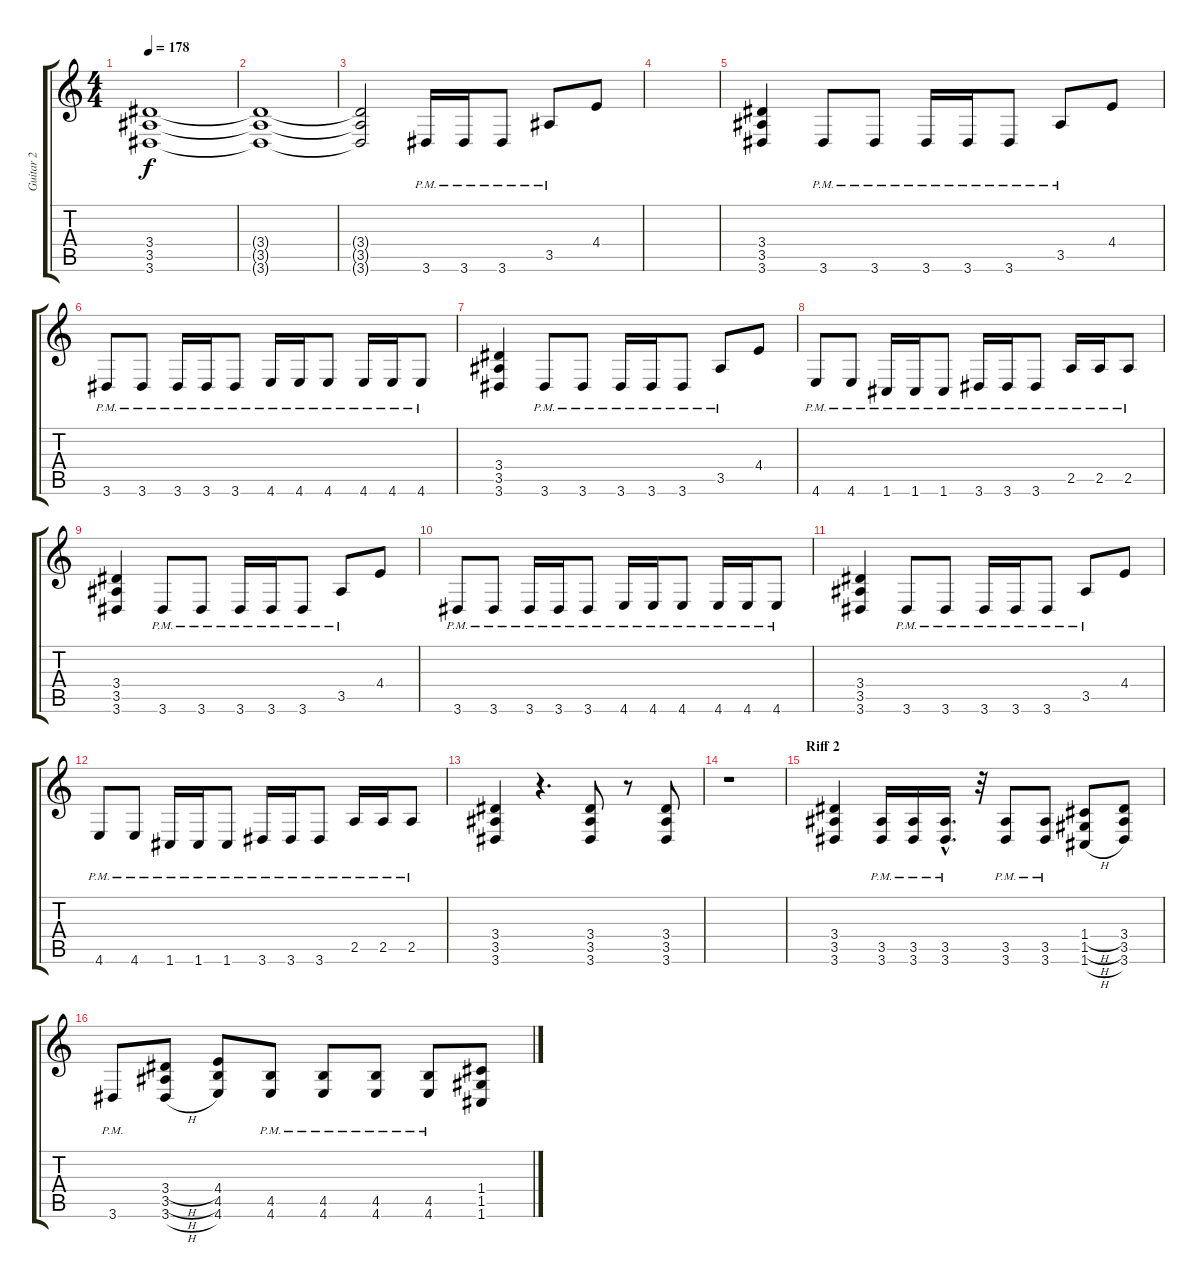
\track ("Guitar 2" "Guitar 2") {instrument overdrivenguitar}
\staff {score tabs}
\tuning (D4 A3 F3 C3 G2 C2) {hide}
\ts (4 4)
\tempo 178
\clef g2
\ks c
(3.4 3.5 3.6).1{dy f} |
(3.4{t} 3.5{t} 3.6{t}).1 |
(3.4{t} 3.5{t} 3.6{t}).2 3.6{pm}.16 3.6{pm}.16 3.6{pm}.8 3.5{pm}.8 4.4.8 |
|
(3.4 3.5 3.6).4 3.6{pm}.8 3.6{pm}.8 3.6{pm}.16 3.6{pm}.16 3.6{pm}.8 3.5{pm}.8 4.4.8 |
3.6{pm}.8 3.6{pm}.8 3.6{pm}.16 3.6{pm}.16 3.6{pm}.8 4.6{pm}.16 4.6{pm}.16 4.6{pm}.8 4.6{pm}.16 4.6{pm}.16 4.6{pm}.8 |
(3.4 3.5 3.6).4 3.6{pm}.8 3.6{pm}.8 3.6{pm}.16 3.6{pm}.16 3.6{pm}.8 3.5{pm}.8 4.4.8 |
4.6{pm}.8 4.6{pm}.8 1.6{pm}.16 1.6{pm}.16 1.6{pm}.8 3.6{pm}.16 3.6{pm}.16 3.6{pm}.8 2.5{pm}.16 2.5{pm}.16 2.5{pm}.8 |
(3.4 3.5 3.6).4 3.6{pm}.8 3.6{pm}.8 3.6{pm}.16 3.6{pm}.16 3.6{pm}.8 3.5{pm}.8 4.4.8 |
3.6{pm}.8 3.6{pm}.8 3.6{pm}.16 3.6{pm}.16 3.6{pm}.8 4.6{pm}.16 4.6{pm}.16 4.6{pm}.8 4.6{pm}.16 4.6{pm}.16 4.6{pm}.8 |
(3.4 3.5 3.6).4 3.6{pm}.8 3.6{pm}.8 3.6{pm}.16 3.6{pm}.16 3.6{pm}.8 3.5{pm}.8 4.4.8 |
4.6{pm}.8 4.6{pm}.8 1.6{pm}.16 1.6{pm}.16 1.6{pm}.8 3.6{pm}.16 3.6{pm}.16 3.6{pm}.8 2.5{pm}.16 2.5{pm}.16 2.5{pm}.8 |
(3.4 3.5 3.6).4 r.4{d} (3.4 3.5 3.6).8 r.8 (3.4 3.5 3.6).8 |
r.1 |
\section ("" "Riff 2")
(3.4 3.5 3.6).4 (3.5{pm} 3.6{pm}).16 (3.5{pm} 3.6{pm}).16 (3.5{hac pm} 3.6{hac pm}).16{d} r.32 (3.5{pm} 3.6{pm}).8 (3.5{pm} 3.6{pm}).8 (1.4{h} 1.5{h} 1.6{h}).8 (3.4 3.5 3.6).8 |
3.6{pm}.8 (3.4{h} 3.5{h} 3.6{h}).8 (4.4 4.5 4.6).8 (4.5{pm} 4.6{pm}).8 (4.5{pm} 4.6{pm}).8 (4.5{pm} 4.6{pm}).8 (4.5{pm} 4.6{pm}).8 (1.4{h} 1.5{h} 1.6{h}).8
